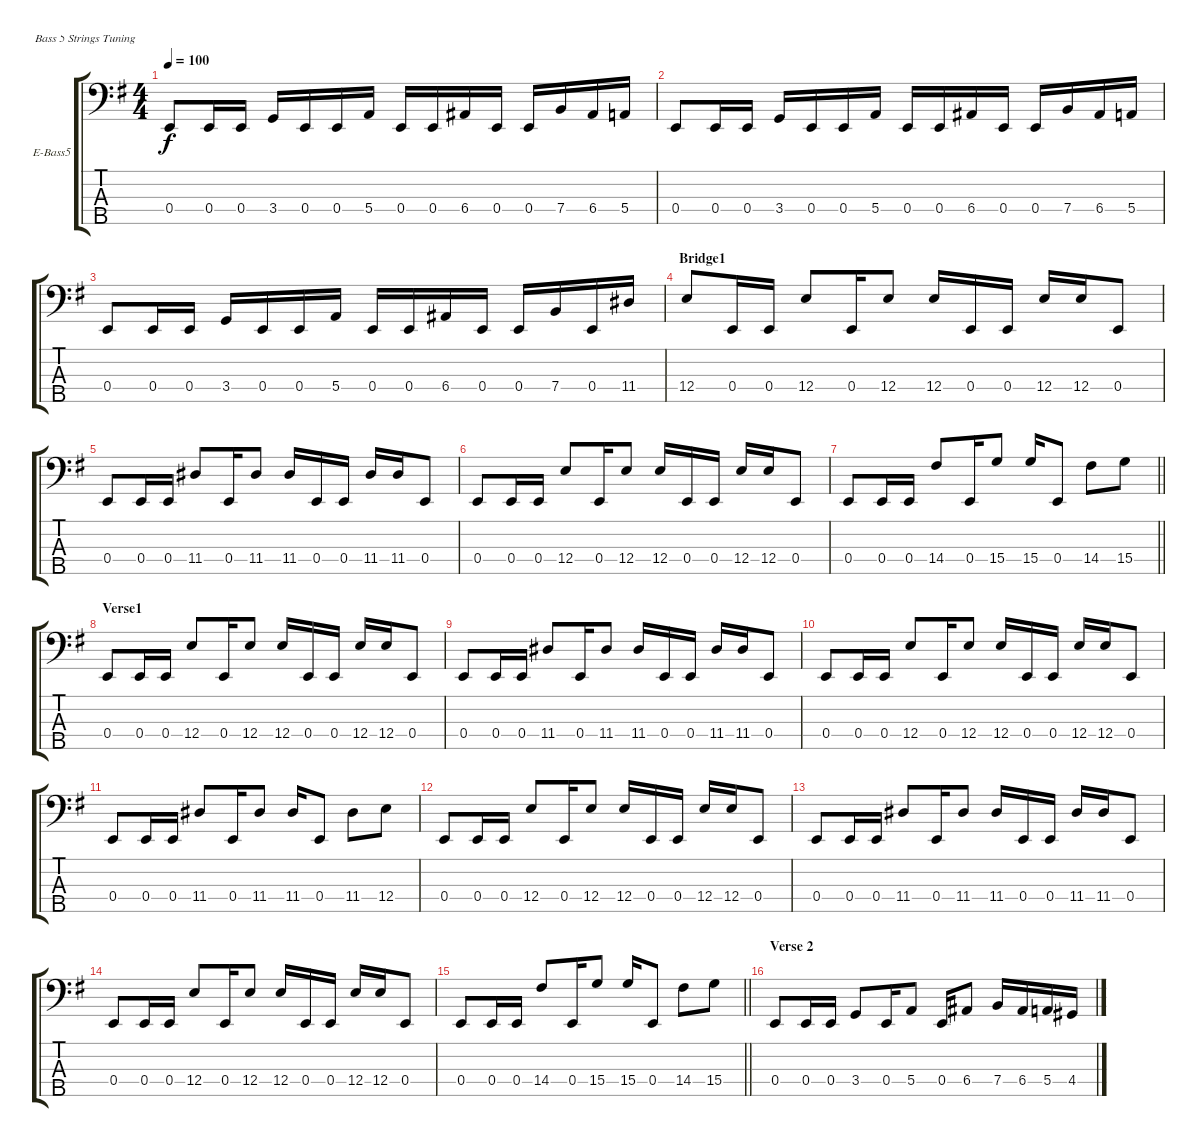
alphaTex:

\bracketExtendMode groupsimilarinstruments
\firstSystemTrackNameOrientation horizontal
\otherSystemsTrackNameOrientation horizontal
\track ("bass (Andrey Stefnuk)" "E-Bass5") {instrument electricbassfinger}
\staff {score tabs}
\tuning (G2 D2 A1 E1 B0)
\ts (4 4)
\tempo 100
\clef f4
\ks eminor
0.4.8{dy f} 0.4.16 0.4.16 3.4.16 0.4.16 0.4.16 5.4.16 0.4.16 0.4.16 6.4.16 0.4.16 0.4.16 7.4.16 6.4.16 5.4.16 |
0.4.8 0.4.16 0.4.16 3.4.16 0.4.16 0.4.16 5.4.16 0.4.16 0.4.16 6.4.16 0.4.16 0.4.16 7.4.16 6.4.16 5.4.16 |
0.4.8 0.4.16 0.4.16 3.4.16 0.4.16 0.4.16 5.4.16 0.4.16 0.4.16 6.4.16 0.4.16 0.4.16 7.4.16 0.4.16 11.4.16 |
\section ("" "Bridge1")
12.4.8 0.4.16 0.4.16 12.4.8 0.4.16 12.4.8 12.4.16 0.4.16 0.4.16 12.4.16 12.4.16 0.4.8 |
0.4.8 0.4.16 0.4.16 11.4.8 0.4.16 11.4.8 11.4.16 0.4.16 0.4.16 11.4.16 11.4.16 0.4.8 |
0.4.8 0.4.16 0.4.16 12.4.8 0.4.16 12.4.8 12.4.16 0.4.16 0.4.16 12.4.16 12.4.16 0.4.8 |
\barLineRight lightlight
0.4.8 0.4.16 0.4.16 14.4.8 0.4.16 15.4.8 15.4.16 0.4.8 14.4.8 15.4.8 |
\section ("" "Verse1")
0.4.8 0.4.16 0.4.16 12.4.8 0.4.16 12.4.8 12.4.16 0.4.16 0.4.16 12.4.16 12.4.16 0.4.8 |
0.4.8 0.4.16 0.4.16 11.4.8 0.4.16 11.4.8 11.4.16 0.4.16 0.4.16 11.4.16 11.4.16 0.4.8 |
0.4.8 0.4.16 0.4.16 12.4.8 0.4.16 12.4.8 12.4.16 0.4.16 0.4.16 12.4.16 12.4.16 0.4.8 |
0.4.8 0.4.16 0.4.16 11.4.8 0.4.16 11.4.8 11.4.16 0.4.8 11.4.8 12.4.8 |
0.4.8 0.4.16 0.4.16 12.4.8 0.4.16 12.4.8 12.4.16 0.4.16 0.4.16 12.4.16 12.4.16 0.4.8 |
0.4.8 0.4.16 0.4.16 11.4.8 0.4.16 11.4.8 11.4.16 0.4.16 0.4.16 11.4.16 11.4.16 0.4.8 |
0.4.8 0.4.16 0.4.16 12.4.8 0.4.16 12.4.8 12.4.16 0.4.16 0.4.16 12.4.16 12.4.16 0.4.8 |
\barLineRight lightlight
0.4.8 0.4.16 0.4.16 14.4.8 0.4.16 15.4.8 15.4.16 0.4.8 14.4.8 15.4.8 |
\section ("" "Verse 2")
0.4.8 0.4.16 0.4.16 3.4.8 0.4.16 5.4.8 0.4.16 6.4.8 7.4.16 6.4.16 5.4.16 4.4.16
